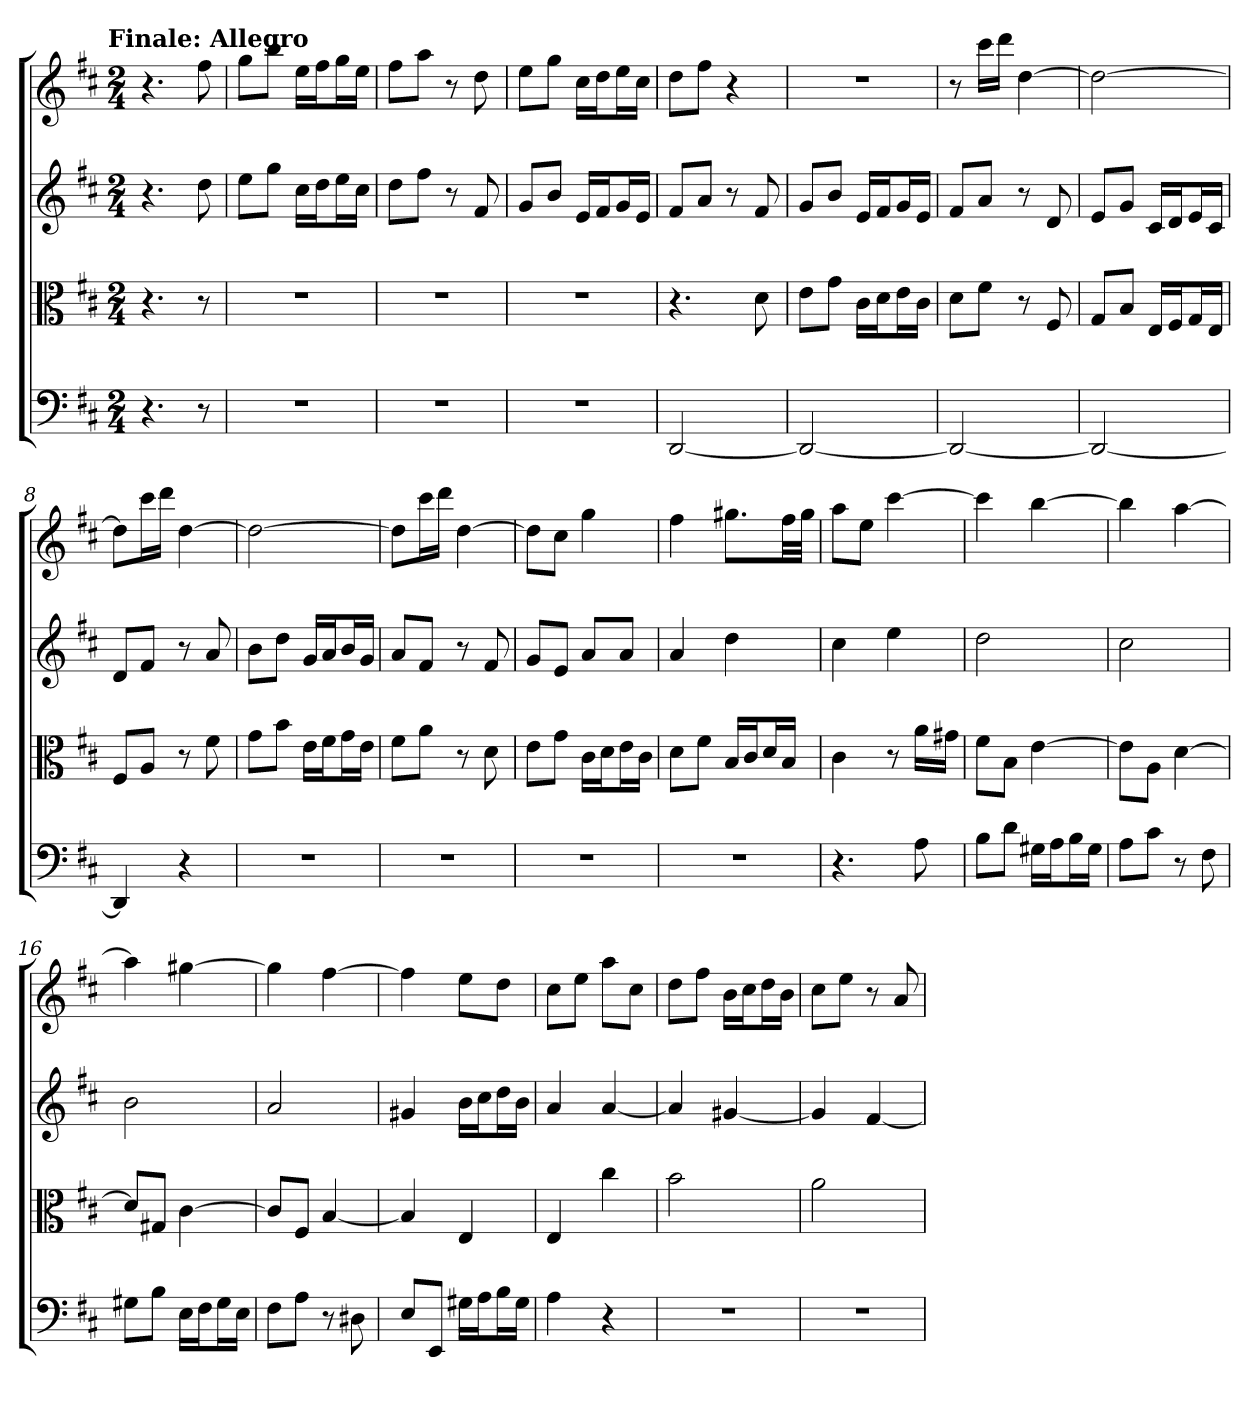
**kern	**kern	**kern	**kern
*part4	*part3	*part2	*part1
*staff4	*staff3	*staff2	*staff1
*clefF4	*clefC3	*	*
*k[f#c#]	*k[f#c#]	*k[f#c#]	*k[f#c#]
*D:	*D:	*D:	*D:
!!LO:TX:omd:t=Finale&colon; Allegro
*M2/4	*M2/4	*M2/4	*M2/4
*MM132	*MM132	*MM132	*MM132
=	=	=	=
4.r	4.r	4.r	4.r
8r	8r	8dd	8ff#
=1	=1	=1	=1
2r	2r	8eeL	8ggL
.	.	8ggJ	8bbJ
.	.	16cc#LL	16eeLL
.	.	16ddJ	16ff#J
.	.	16eeL	16ggL
.	.	16cc#JJ	16eeJJ
=2	=2	=2	=2
2r	2r	8ddL	8ff#L
.	.	8ff#J	8aaJ
.	.	8r	8r
.	.	8f#	8dd
=3	=3	=3	=3
2r	2r	8gL	8eeL
.	.	8bJ	8ggJ
.	.	16eLL	16cc#LL
.	.	16f#J	16ddJ
.	.	16gL	16eeL
.	.	16eJJ	16cc#JJ
=4	=4	=4	=4
[2DD	4.r	8f#L	8ddL
.	.	8aJ	8ff#J
.	.	8r	4r
.	8d	8f#	.
=5	=5	=5	=5
2DD_	8e\L	8gL	2r
.	8g\J	8bJ	.
.	16c#\LL	16eLL	.
.	16d\J	16f#J	.
.	16e\L	16gL	.
.	16c#\JJ	16eJJ	.
=6	=6	=6	=6
2DD_	8d\L	8f#L	8r
.	8f#\J	8aJ	16ccc#LL
.	.	.	16dddJJ
.	8r	8r	[4dd
.	8F#	8d	.
=7	=7	=7	=7
2DD_	8G/L	8eL	2dd_
.	8B/J	8gJ	.
.	16E/LL	16c#LL	.
.	16F#/J	16dJ	.
.	16G/L	16eL	.
.	16E/JJ	16c#JJ	.
=8	=8	=8	=8
4DD]	8F#/L	8dL	8ddL]
.	8A/J	8f#J	16ccc#L
.	.	.	16dddJJ
4r	8r	8r	[4dd
.	8f#	8a	.
=9	=9	=9	=9
2r	8g\L	8bL	2dd_
.	8b\J	8ddJ	.
.	16e\LL	16gLL	.
.	16f#\J	16aJ	.
.	16g\L	16bL	.
.	16e\JJ	16gJJ	.
=10	=10	=10	=10
2r	8f#\L	8aL	8ddL]
.	8a\J	8f#J	16ccc#L
.	.	.	16dddJJ
.	8r	8r	[4dd
.	8d	8f#	.
=11	=11	=11	=11
2r	8e\L	8gL	8ddL]
.	8g\J	8eJ	8cc#J
.	16c#\LL	8aL	4gg
.	16d\J	.	.
.	16e\L	8aJ	.
.	16c#\JJ	.	.
=12	=12	=12	=12
2r	8d\L	4a	4ff#
.	8f#\J	.	.
.	16B/LL	4dd	8.gg#XL
.	16c#/J	.	.
.	16d/L	.	.
.	16B/JJ	.	32ff#LL
.	.	.	32gg#JJJ
=13	=13	=13	=13
4.r	4c#	4cc#	8aaL
.	.	.	8eeJ
.	8r	4ee	[4ccc#
8A	16a\LL	.	.
.	16g#X\JJ	.	.
=14	=14	=14	=14
8B\L	8f#\L	2dd	4ccc#]
8d\J	8B\J	.	.
16G#X\LL	[4e	.	[4bb
16A\J	.	.	.
16B\L	.	.	.
16G#\JJ	.	.	.
=15	=15	=15	=15
8A\L	8e\L]	2cc#	4bb]
8c#\J	8A\J	.	.
8r	[4d	.	[4aa
8F#	.	.	.
=16	=16	=16	=16
8G#X\L	8d/L]	2b	4aa]
8B\J	8G#X/J	.	.
16E\LL	[4c#	.	[4gg#X
16F#\J	.	.	.
16G#\L	.	.	.
16E\JJ	.	.	.
=17	=17	=17	=17
8F#\L	8c#/L]	2a	4gg#]
8A\J	8F#/J	.	.
8r	[4B	.	[4ff#
8D#X	.	.	.
=18	=18	=18	=18
8E/L	4B]	4g#X	4ff#]
8EE/J	.	.	.
16G#X\LL	4E	16bLL	8eeL
16A\J	.	16cc#J	.
16B\L	.	16ddL	8ddJ
16G#\JJ	.	16bJJ	.
=19	=19	=19	=19
4A	4E	4a	8cc#L
.	.	.	8eeJ
4r	4cc#	[4a	8aaL
.	.	.	8cc#J
=20	=20	=20	=20
2r	2b	4a]	8ddL
.	.	.	8ff#J
.	.	[4g#X	16bLL
.	.	.	16cc#J
.	.	.	16ddL
.	.	.	16bJJ
=21	=21	=21	=21
2r	2a	4g#]	8cc#L
.	.	.	8eeJ
.	.	[4f#	8r
.	.	.	8a
=	=	=	=
*-	*-	*-	*-
